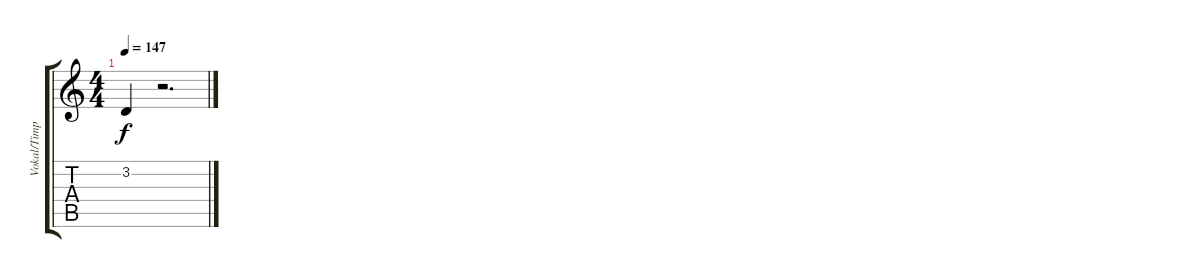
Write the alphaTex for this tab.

\track ("Vokal/Timpani" "Vokal/Timp") {instrument lead6voice}
\staff {score tabs}
\tuning (E4 B3 G3 D3 A2 E2) {hide}
\ts (4 4)
\tempo 147
\clef g2
\ks c
3.2{t}.4{dy f} r.2{d}
